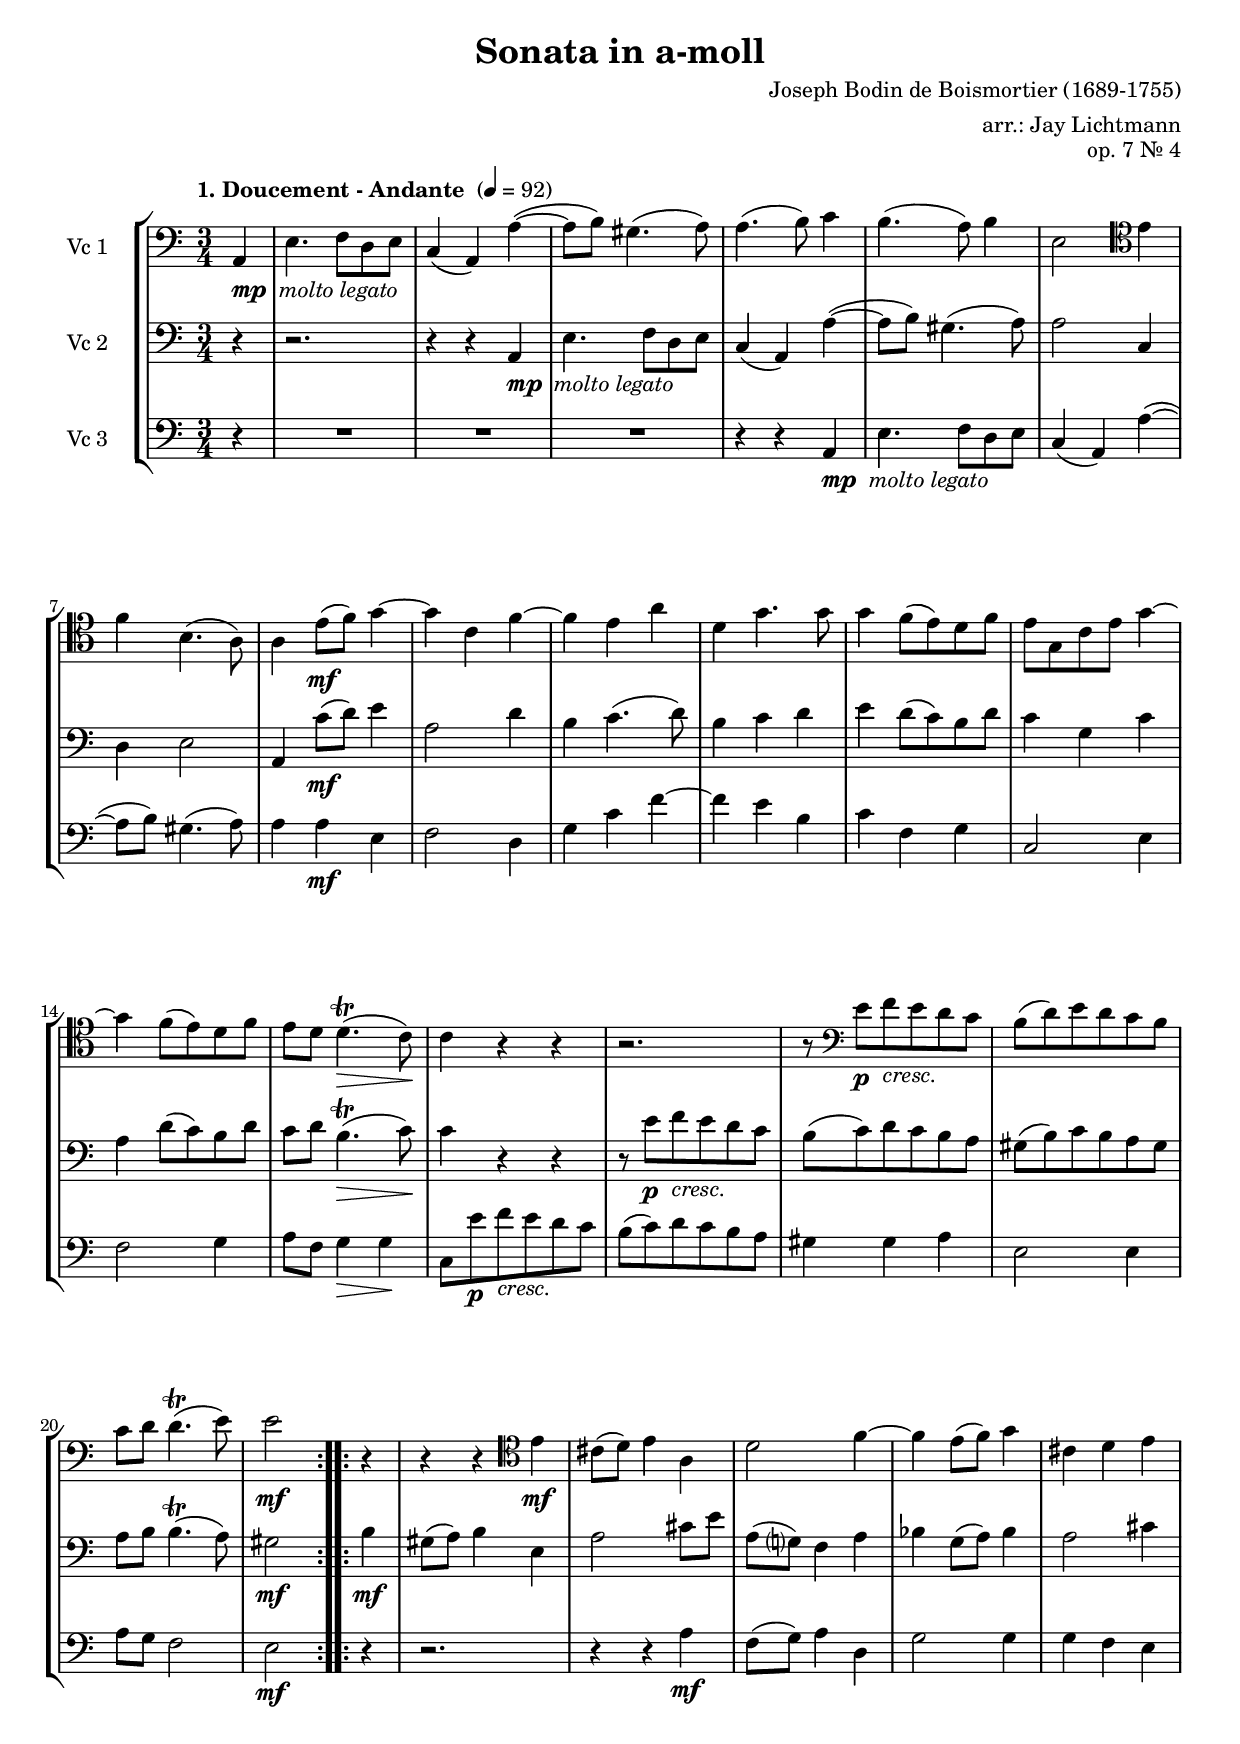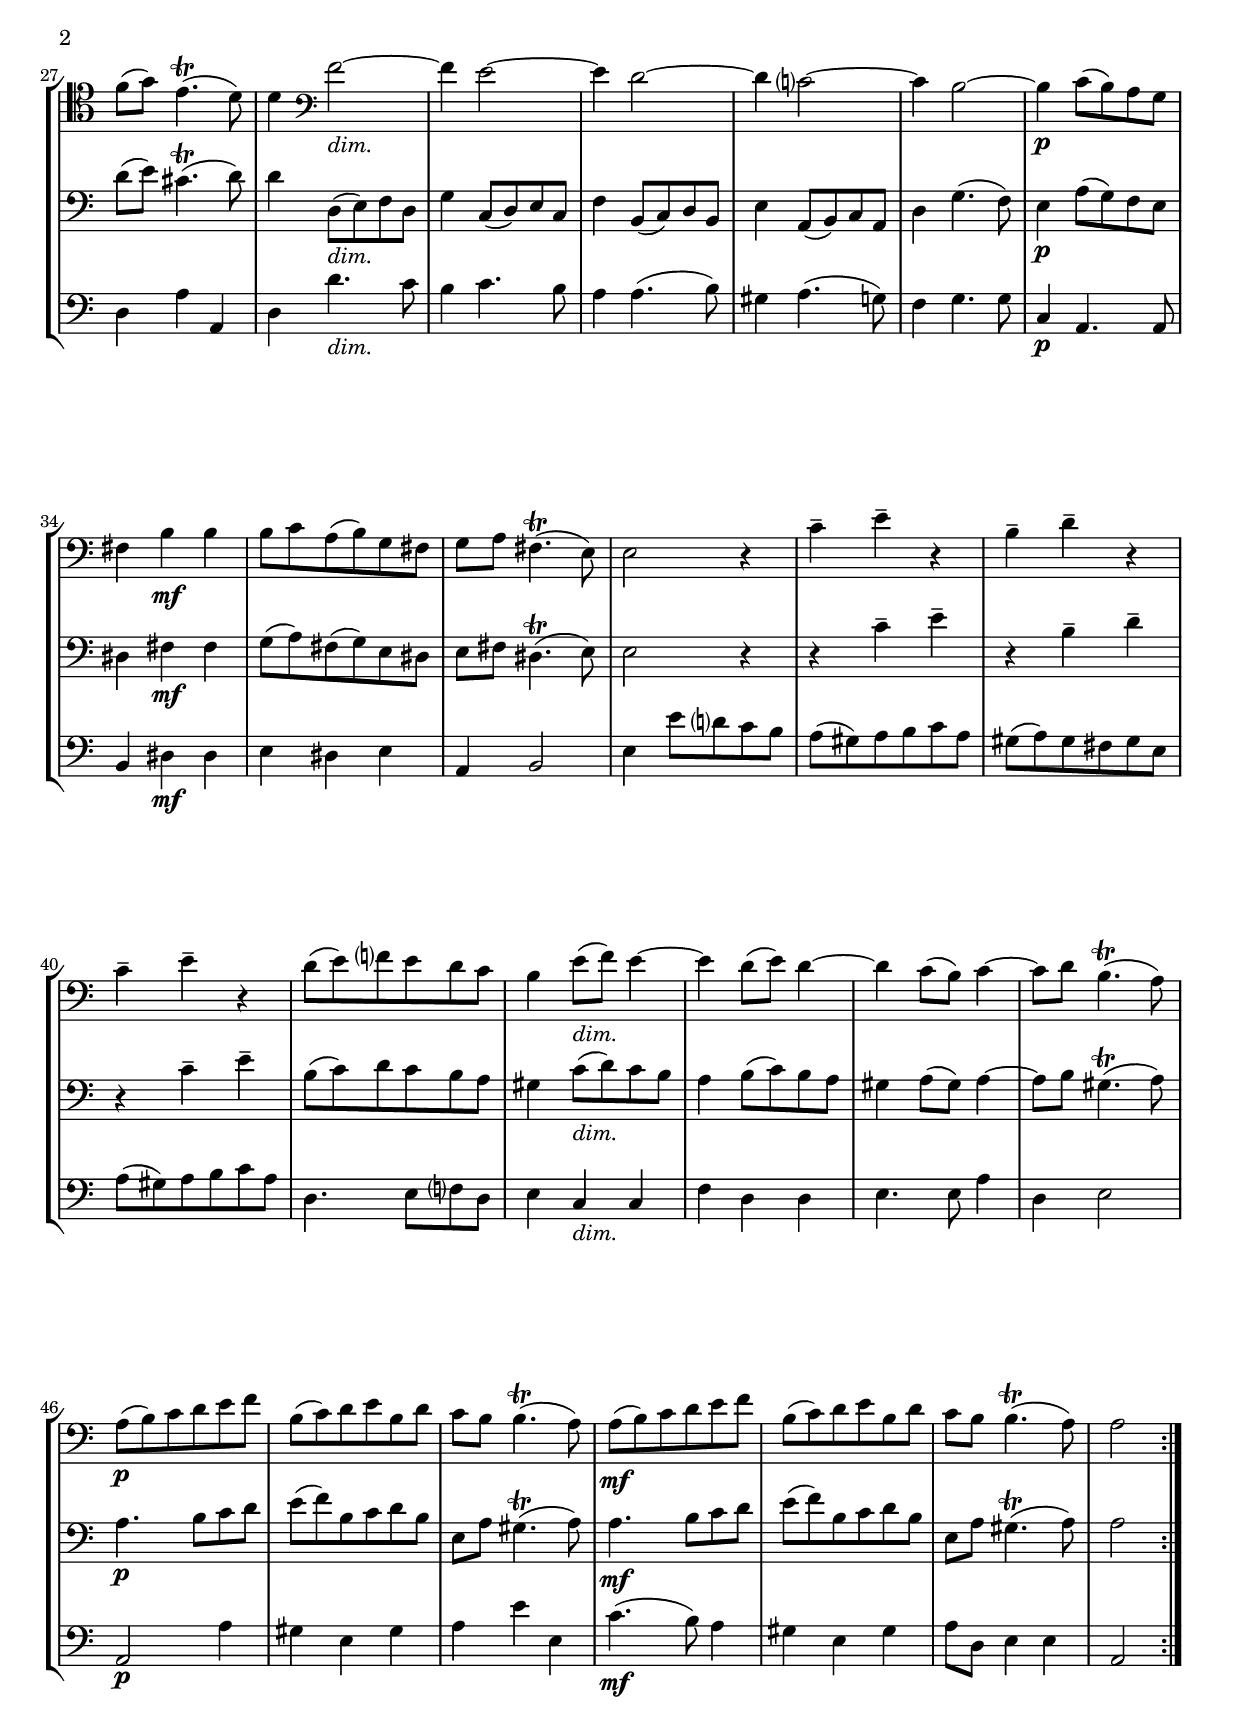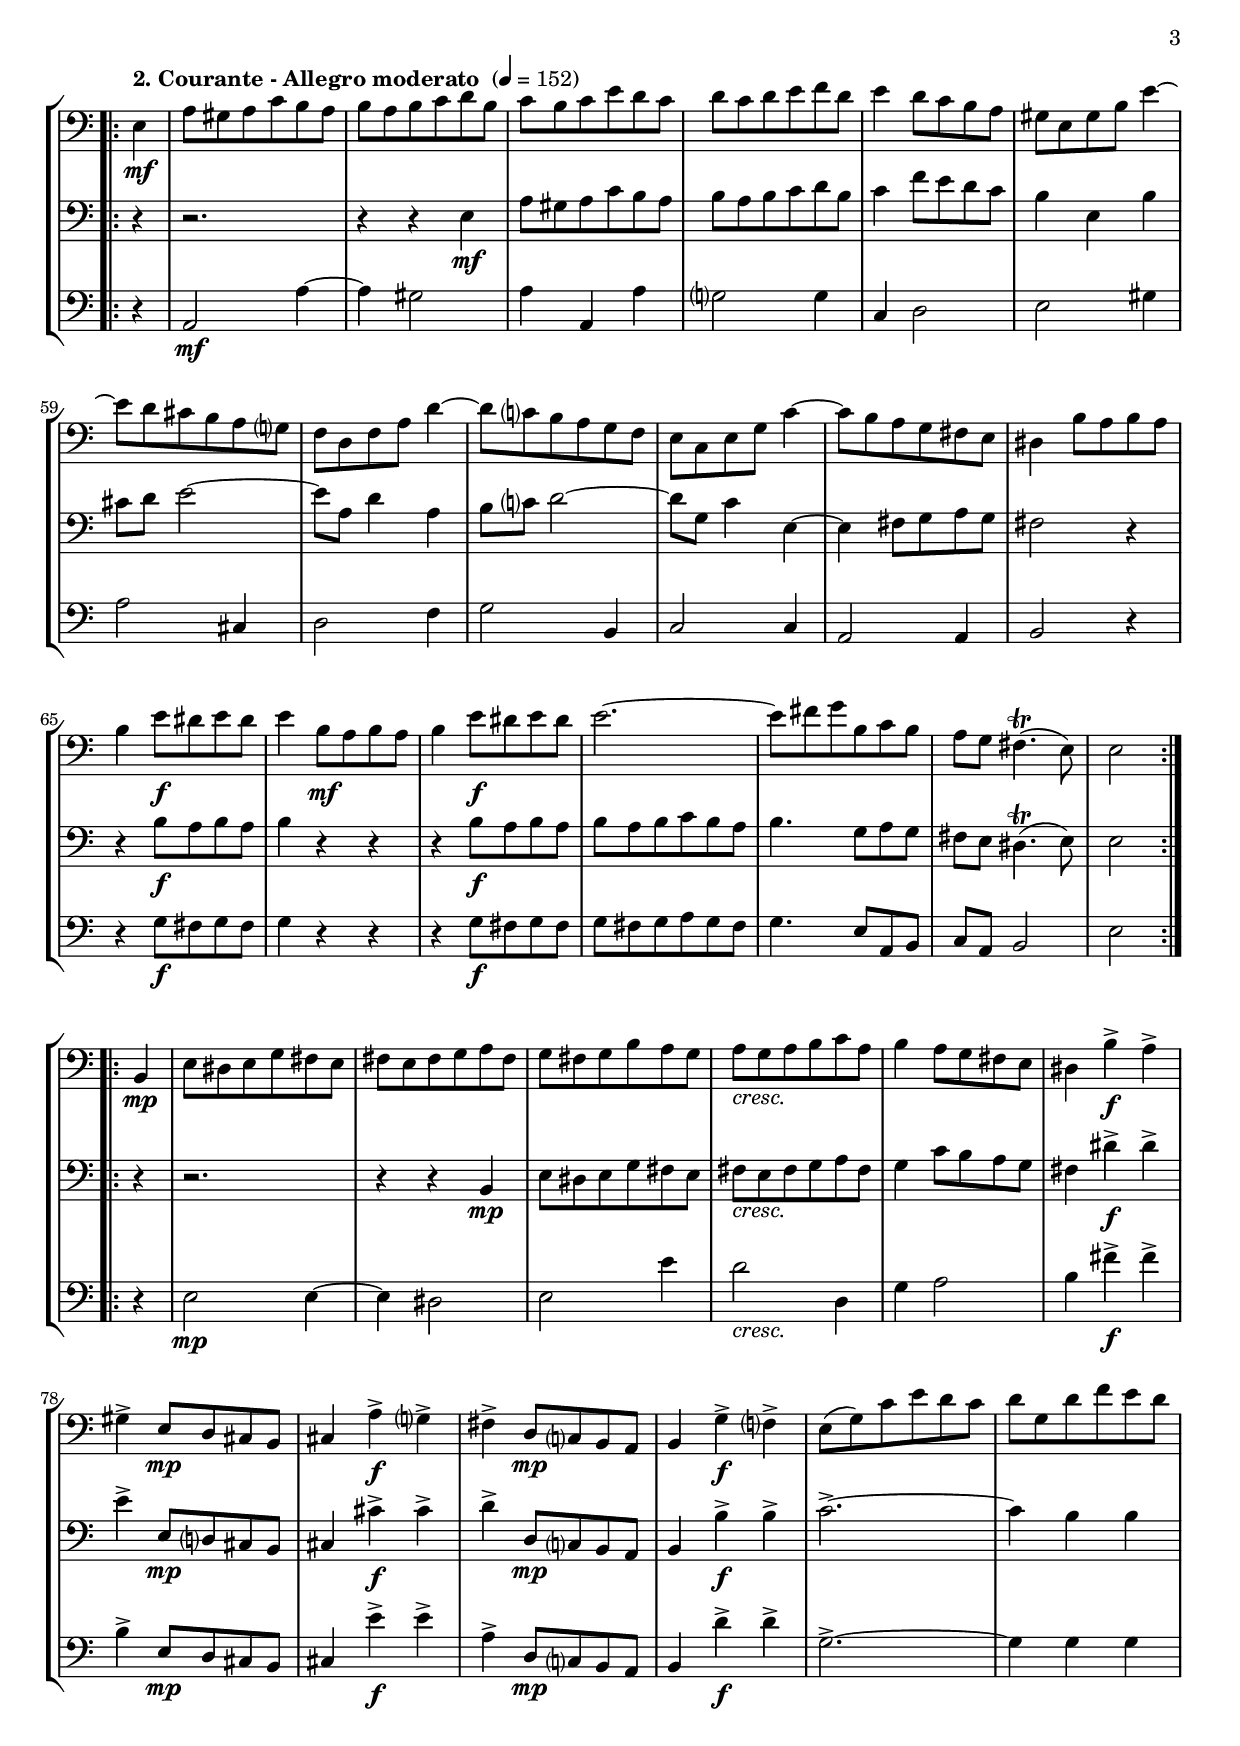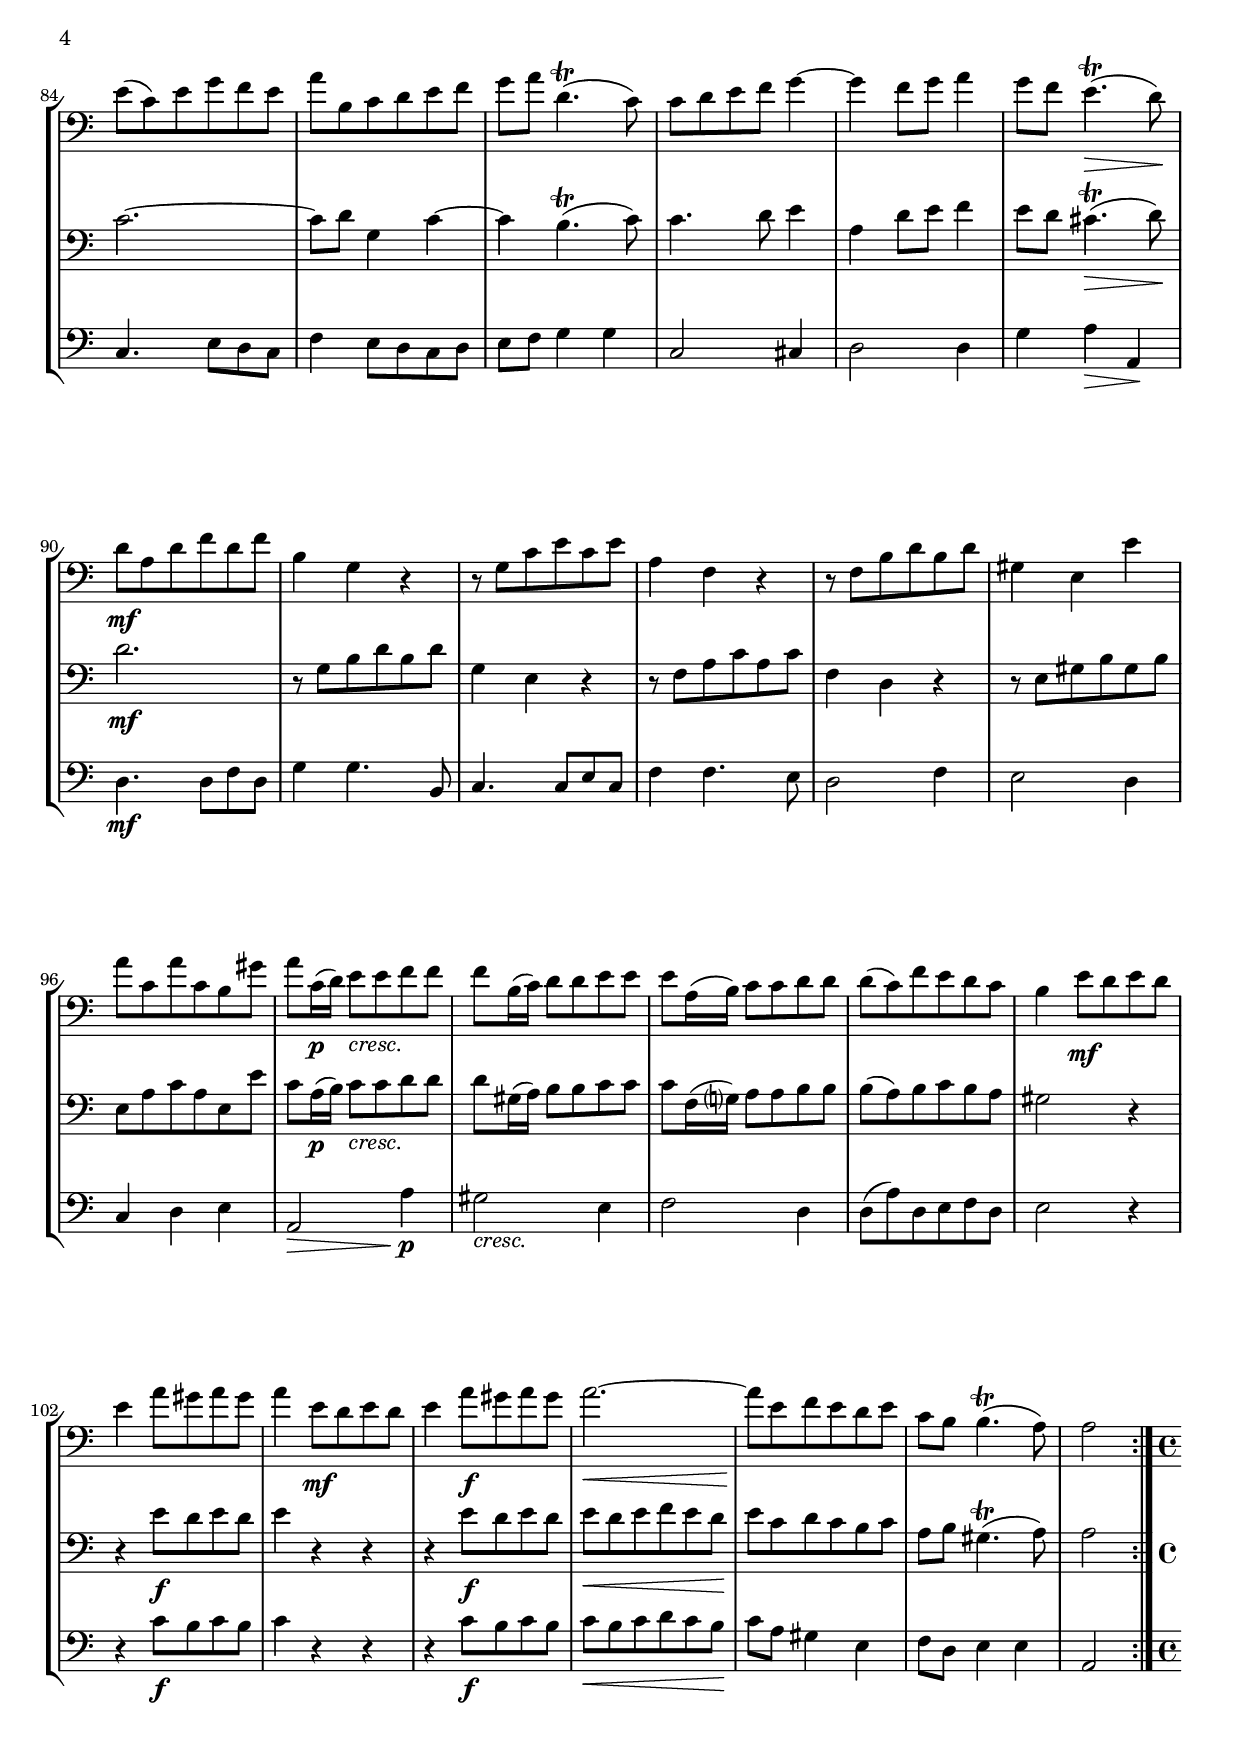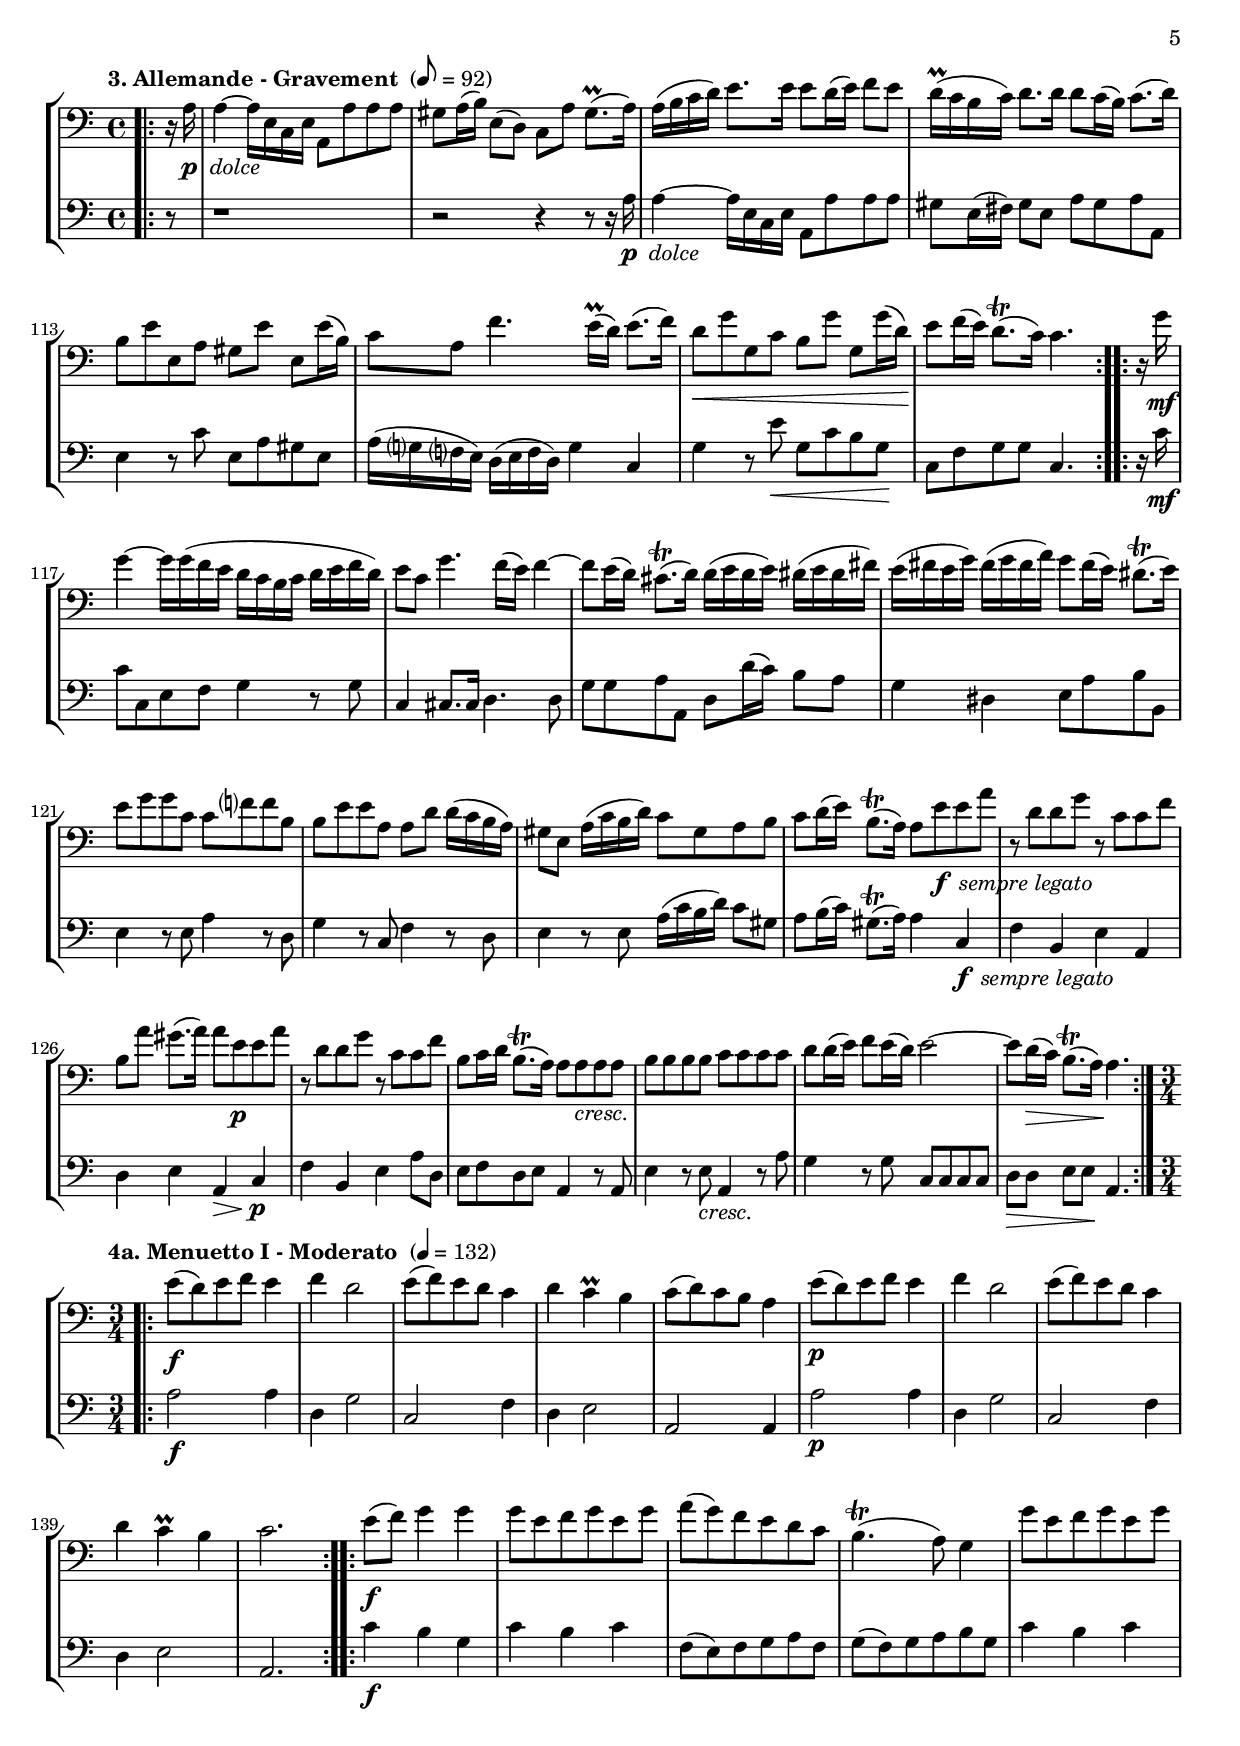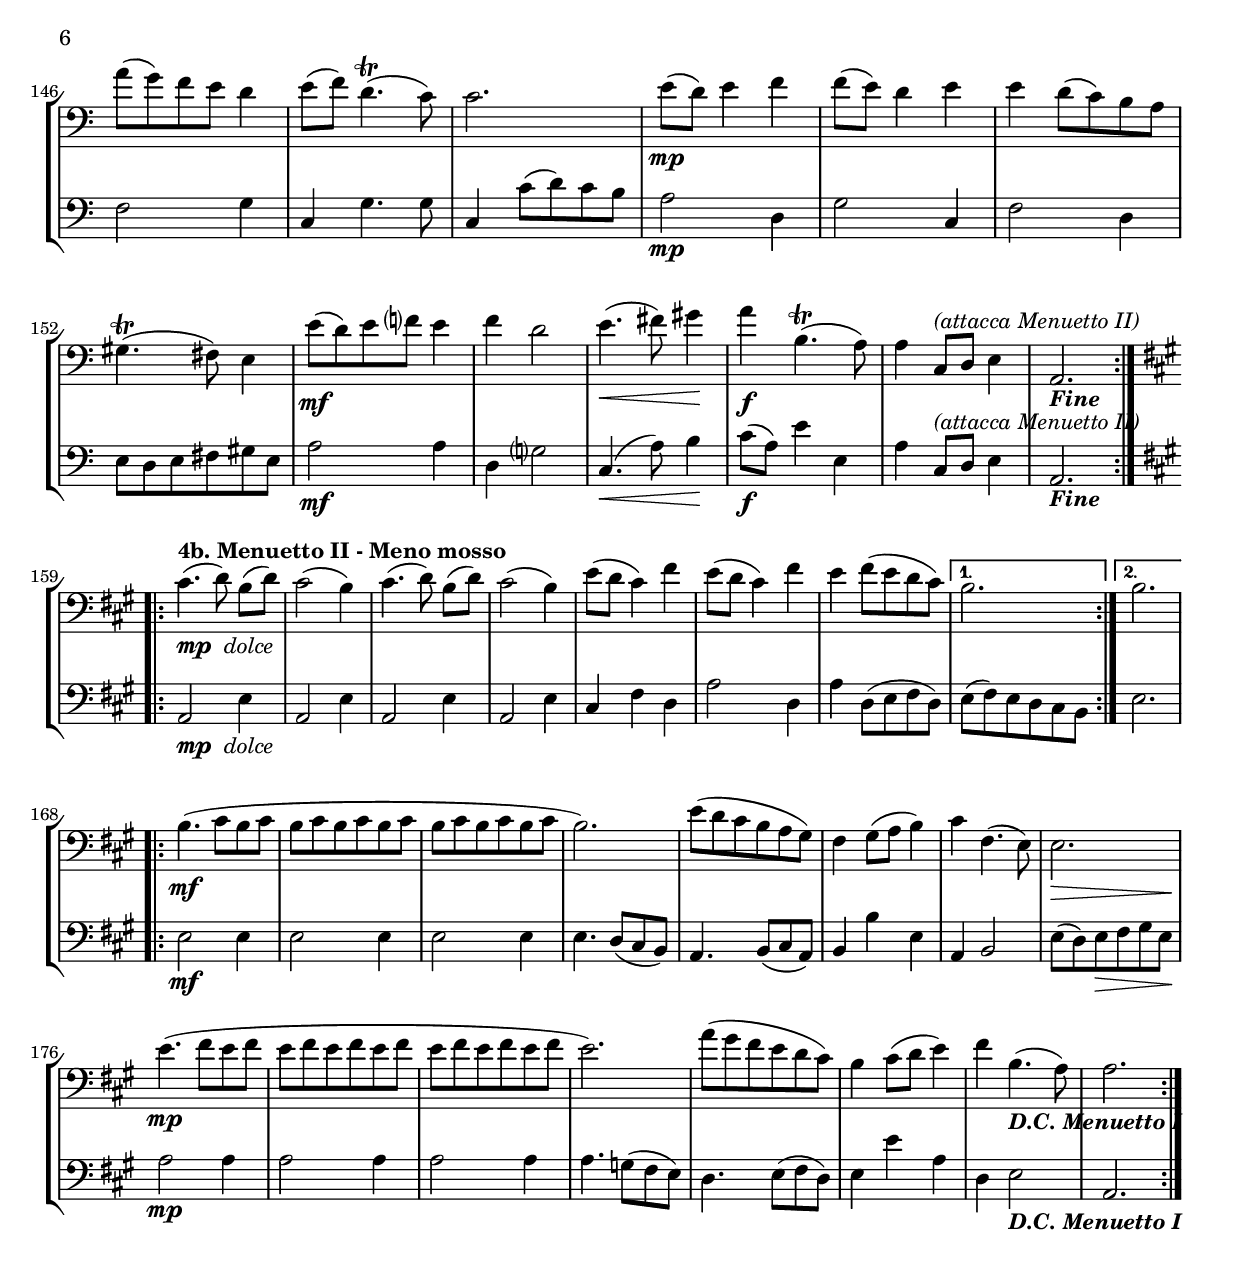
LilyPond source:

\version "2.14.2"
\include "deutsch.ly"

#(set-global-staff-size 19)

\header {
  title = "Sonata in a-moll"
  composer = "Joseph Bodin de Boismortier (1689-1755)"
  arranger = "arr.: Jay Lichtmann"
  opus = "op. 7 Nr. 4"
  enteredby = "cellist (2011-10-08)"
}

voiceconsts = {
 \key a \minor
% \time 4/4
 \clef "bass"
% \clef "tenor"
% \numericTimeSignature
 \compressFullBarRests
}

%minstr = "harpsichord"
%minstr = "clarinet"
%minstr = "accordion"
minstr = "bassoon"

amii  = \markup \italic "(attacca Menuetto II)"
cresc = \markup \italic "cresc."
dcmi  = \markup \bold \italic "D.C. Menuetto I"
dim   = \markup \italic "dim."
fine  = \markup \bold \italic "Fine"
fslg  = \markup { \dynamic f \italic " sempre legato" }
mpdol = \markup { \dynamic mp \italic " dolce" }
mpml  = \markup { \dynamic mp \italic " molto legato" }
pdol  = \markup { \dynamic p \italic " dolce" }
rit   = \markup \italic "rit."

introa = { \time 3/4 \tempo "1. Doucement - Andante " 4=92 }
introb = { \break \tempo "2. Courante - Allegro moderato " 4=152 }
introc = { \pageBreak \time 4/4 \tempo "3. Allemande - Gravement " 8=92 }
introd = { \break \time 3/4 \tempo "4a. Menuetto I - Moderato " 4=132 }
introe = { \break \key a \major \tempo "4b. Menuetto II - Meno mosso" }

va = \relative c {
  \voiceconsts

  \introa
  \repeat volta 2 {
    \partial 4 a4_\mpml
    e'4. f8 d e
    c4( a) a'(~
    a8 h) gis4.( a8)
    a4.( h8) c4
    h4.( a8) h4
    e,2 \clef "tenor" e'4

    f h,4.( a8)
    a4 e'8(\mf f) g4~
    g c, f~
    f e a
    d, g4. g8
    g4 f8( e) d f
    e g, c e g4~

    g f8( e) d f
    e d d4.(\trill\> c8)\!
    c4 r r
    r2.
    r8 \clef "bass" e\p f_\cresc e d c
    h( d) e d c h
    c d d4.(\trill e8)
    e2\mf
  }
  \repeat volta 2 {
    \partial 4 r4
    r r \clef "tenor" e\mf
    cis8( d) e4 a,
    d2 f4~
    f e8( f) g4
    cis, d e
    f8( g) e4.(\trill d8)

    d4 \clef "bass" f2~_\dim
    f4 e2~
    e4 d2~
    d4 c?2~
    c4 h2~
    h4\p c8( h) a g
    fis4 h\mf h

    h8 c a( h) g fis
    g a fis4.(\trill e8)
    e2 r4
    c'-- e-- r
    h-- d-- r
    c-- e-- r

    d8( e) f? e d c
    h4 e8(_\dim f) e4~
    e d8( e) d4~
    d c8( h) c4~
    c8 d h4.(\trill a8)
    a(\p h) c d e f

    h,( c) d e h d
    c h h4.(\trill a8)
    a(\mf h) c d e f
    h,( c) d e h d
    c h h4.(\trill a8)
    a2
  }

  \introb
  \repeat volta 2 {
    \partial 4 e4\mf
    a8 gis a c h a
    h a h c d h
    c h c e d c
    d c d e f d
    e4 d8 c h a
    gis e gis h e4~

    e8 d cis h a g?
    f d f a d4~
    d8 c? h a g f
    e c e g c4~
    c8 h a g fis e
    dis4 h'8 a h a

    h4 e8\f dis e dis
    e4 h8\mf a h a
    h4 e8\f dis e dis
    e2.~
    e8 fis g h, c h
    a g fis4.(\trill e8)
    e2
  }
  \repeat volta 2 {
    \partial 4 h4\mp
    e8 dis e g fis e
    fis e fis g a fis
    g fis g h a g
    a_\cresc g a h c a
    h4 a8 g fis e

    dis4 h'->\f a->
    gis-> e8\mp d cis h
    cis4 a'->\f g?->
    fis-> d8\mp c? h a
    h4 g'->\f f?->
    e8( g) c e d c

    d g, d' f e d
    e( c) e g f e
    a h, c d e f
    g a d,4.(\trill c8)
    c d e f g4~
    g f8 g a4

    g8 f e4.(\trill\> d8)\!
    d\mf a d f d f
    h,4 g r
    r8 g c e c e
    a,4 f r
    r8 f h d h d
    gis,4 e e'

    a8 c, a' c, h gis'
    a c,16(\p d) e8_\cresc e f f
    f h,16( c) d8 d e e
    e a,16( h) c8 c d d
    d( c) f e d c
    h4 e8\mf d e d

    e4 a8 gis a gis
    a4 e8\mf d e d
    e4 a8\f gis a gis
    a2.~\<
    a8\! e f e d e
    c h h4.(\trill a8)
    a2
  }

  \introc
  \repeat volta 2 {
    \partial 8 r16 a_\pdol
    a4~ a16 e c e a,8 a' a a
    gis a16( h) e,8( d) c a' gis8.(\prall a16)
    a( h c d) e8. e16 e8 d16( e) f8[ e]

    d16(\prall c h c) d8. d16 d8 c16( h) c8.( d16)
    h8 e e, a gis[ e'] e, e'16( h)
    c8 a f'4. e16(\prall d) e8.( f16)

    d8\< g g, c h[ g'] g, g'16( d)\!
    e8 f16( e) d8.(\trill c16) c4.
  }
  \repeat volta 2 {
    \partial 8 r16 g'\mf
    g4~ g16 g( f e d c h c d e f d)

    e8 c g'4. f16( e) f4~
    f8 e16( d) cis8.(\trill d16) d( e d e) dis( e dis fis)
    e( fis e g) fis( g fis a) g8 fis16( e) dis8.(\trill e16)

    e8 g g c, c f? f h,
    h e e a, a d d16( c h a)
    gis8 e a16( c h d) c8 gis a h

    c d16( e) h8.(\trill a16) a8 e'_\fslg e a
    r d, d g r c, c f
    h, a' gis8.( a16) a8 e\p e a
    r d, d g r c, c f

    h, c16 d h8.(\trill a16) a8 a_\cresc a a
    h h h h c c c c
    d d16( e) f8 e16( d) e2~
    e8 d16(\> c) h8.(\trill a16)\! a4.
  }

  \introd
  \repeat volta 2 {
    \partial 2. e'8(\f d) e f e4
    f d2
    e8( f) e d c4
    d c\prall h
    c8( d) c h a4
    e'8(\p d) e f e4
    f d2

    e8( f) e d c4
    d c\prall h
    c2.
  }
  \repeat volta 2 {
    e8(\f f) g4 g
    g8 e f g e g
    a( g) f e d c
    h4.(\trill a8) g4

    g'8 e f g e g
    a( g) f e d4
    e8( f) d4.(\trill c8)
    c2.
    e8(\mp d) e4 f
    f8( e) d4 e
    e d8( c) h a

    gis4.(\trill fis8) e4
    e'8(\mf d) e f? e4
    f d2
    e4.(\< fis8) gis4\!
    a\f h,4.(\trill a8)
    a4 c,8^\amii d e4
    a,2._\fine
  }

  \introe
  \repeat volta 2 {
    cis'4.(_\mpdol d8) h[( d])
    cis2( h4)
    cis4.( d8) h[( d])
    cis2( h4)
    e8( d cis4) fis
    e8( d cis4) fis

    e fis8( e d cis)
  }
  \alternative {
    { h2. }
    { h }
  }
  \repeat volta 2 {
    h4.(\mf cis8 h cis
    h cis h cis h cis
    h cis h cis h cis

    h2.)
    e8( d cis h a gis)
    fis4 gis8( a h4)
    cis fis,4.( e8)
    e2.\>
    e'4.(\!\mp fis8 e fis
    e fis e fis e fis

    e fis e fis e fis
    e2.)
    a8( gis fis e d cis)
    h4 cis8( d e4)
    fis h,4.(_\dcmi a8)
    a2.
  }
}

vb = \relative c {
  \voiceconsts

  \time 3/4 \tempo "1. Doucement - Andante " 4=92
  \repeat volta 2 {
    \partial 4 r4
    r2.
    r4 r a4_\mpml
    e'4. f8 d e
    c4( a) a'(~
    a8 h) gis4.( a8)
    a2 c,4
    d e2

    a,4 c'8(\mf d) e4
    a,2 d4
    h c4.( d8)
    h4 c d
    e d8( c) h d
    c4 g c
    a d8( c) h d

    c d h4.(\trill\> c8)\!
    c4 r r
    r8 e\p f_\cresc e d c
    h( c) d c h a
    gis( h) c h a gis
    a h h4.(\trill a8)
    gis2\mf
  }
  \repeat volta 2 {
    \partial 4 h4\mf
    gis!8( a) h4 e,
    a2 cis8 e
    a,( g?) f4 a
    b g8( a) b4
    a2 cis4
    d8( e) cis4.(\trill d8)

    d4 d,8(_\dim e) f d
    g4 c,8( d) e c
    f4 h,8( c) d h
    e4 a,8( h) c a
    d4 g4.( f8)
    e4\p a8( g) f e
    dis4 fis\mf fis

    g8( a) fis( g) e dis
    e fis dis4.(\trill e8)
    e2 r4
    r c'-- e--
    r h-- d--
    r c-- e--

    h8( c) d c h a
    gis4 c8(_\dim d) c h
    a4 h8( c) h a
    gis4 a8( gis) a4~
    a8 h gis4.(\trill a8)
    a4.\p h8 c d

    e( f) h, c d h
    e, a gis4.(\trill a8)
    a4.\mf h8 c d
    e( f) h, c d h
    e, a gis4.(\trill a8)
    a2
  }

  \break \tempo "2. Courante - Allegro moderato " 4=152
  \repeat volta 2 {
    \partial 4 r4
    r2.
    r4 r e\mf
    a8 gis a c h a
    h a h c d h
    c4 f8 e d c
    h4 e, h'

    cis8 d e2~
    e8 a, d4 a
    h8 c? d2~
    d8 g, c4 e,~
    e fis8 g a g
    fis2 r4

    r h8\f a h a
    h4 r r
    r h8\f a h a
    h a h c h a
    h4. g8 a g
    fis e dis4.(\trill e8)
    e2
  }
  \repeat volta 2 {
    \partial 4 r4
    r2.
    r4 r h4\mp
    e8 dis e g fis e
    fis_\cresc e fis g a fis
    g4 c8 h a g

    fis4 dis'->\f dis->
    e-> e,8\mp d? cis h
    cis4 cis'->\f cis->
    d-> d,8\mp c? h a
    h4 h'->\f h->
    c2.~->

    c4 h h
    c2.~
    c8 d g,4 c~
    c h4.(\trill c8)
    c4. d8 e4
    a, d8 e f4
    e8 d cis4.(\trill\> d8)\!

    d2.\mf
    r8 g, h d h d
    g,4 e r
    r8 f a c a c
    f,4 d r
    r8 e gis h gis h
    e, a c a e e'

    c a16(\p h) c8_\cresc c d d
    d gis,16( a) h8 h c c
    c f,16( g?) a8 a h h
    h( a) h c h a
    gis2 r4

    r e'8\f d e d
    e4 r r
    r e8\f d e d
    e\< d e f e d\!
    e c d c h c
    a h gis4.(\trill a8)
    a2
  }
}

vc = \relative c {
  \voiceconsts

  \introa
  \repeat volta 2 {
    \partial 4 r4
    R2.*3
    r4 r a_\mpml
    e'4. f8 d e
    c4( a) a'(~
    a8 h) gis4.( a8)
    a4 a\mf e

    f2 d4
    g c f~
    f e h
    c f, g
    c,2 e4
    f2 g4
    a8 f g4\> g\!

    c,8 e'\p f_\cresc e d c
    h( c) d c h a
    gis4 gis a
    e2 e4
    a8 g f2
    e\mf
  }
  \repeat volta 2 {
    \partial 4 r4
    r2.
    r4 r a\mf
    f8( g) a4 d,
    g2 g4
    g f e
    d a' a,
    d d'4._\dim c8

    h4 c4. h8
    a4 a4.( h8)
    gis4 a4.( g8)
    f4 g4. g8
    c,4\p a4. a8
    h4 dis\mf dis

    e dis e
    a, h2
    e4 e'8 d? c h
    a( gis) a h c a
    gis( a) gis fis gis e
    a( gis) a h c a

    d,4. e8 f? d
    e4 c_\dim c
    f d d
    e4. e8 a4
    d, e2
    a,\p a'4

    gis e gis
    a e' e,
    c'4.(\mf h8) a4
    gis e gis
    a8 d, e4 e
    a,2
  }

  \introb
  \repeat volta 2 {
    \partial 4 r4
    a2\mf a'4~
    a gis2
    a4 a, a'
    g?2 g4
    c, d2
    e gis4

    a2 cis,4
    d2 f4
    g2 h,4
    c2 c4
    a2 a4
    h2 r4
    r g'8\f fis g fis

    g4 r r
    r g8\f fis g fis
    g fis g a g fis
    g4. e8 a, h
    c a h2
    e
    
  }
  \repeat volta 2 {
    \partial 4 r4
    e2\mp e4~
    e dis2
    e e'4
    d2_\cresc d,4
    g a2
    h4 fis'->\f fis->

    h,-> e,8\mp d cis h
    cis4 e'->\f e->
    a,-> d,8\mp c? h a
    h4 d'->\f d->
    g,2.~->
    g4 g g

    c,4. e8 d c
    f4 e8 d c d
    e f g4 g
    c,2 cis4
    d2 d4
    g a\> a,\!

    d4.\mf d8 f d
    g4 g4. h,8
    c4. c8 e c
    f4 f4. e8
    d2 f4
    e2 d4
    c d e

    a,2\> a'4\!\p
    gis2_\cresc e4
    f2 d4
    d8( a') d, e f d
    e2 r4
    r c'8\f h c h

    c4 r r
    r c8\f h c h
    c\< h c d c h\!
    c a gis4 e
    f8 d e4 e
    a,2
  }

  \introc
  \repeat volta 2 {
    \partial 8 r8
    r1
    r2 r4 r8 r16 a'_\pdol
    a4~ a16 e c e a,8 a' a a

    gis e16( fis) gis8 e a gis a a,
    e'4 r8 c' e, a gis e
    a16( g? f? e) d( e f d) g4 c,

    g' r8 e'\< g, c h g\!
    c, f g g c,4.
  }
  \repeat volta 2 {
    \partial 8 r16 c'\mf
    c8 c, e f g4 r8 g

    c,4 cis8. cis16 d4. d8
    g g a a, d d'16( c) h8 a
    g4 dis e8 a h h,

    e4 r8 e a4 r8 d,
    g4 r8 c, f4 r8 d
    e4 r8 e a16( c h d) c8 gis

    a h16( c) gis8.(\trill a16) a4 c,_\fslg
    f h, e a,
    d e a,\> c\!\p
    f h, e a8 d,

    e f d e a,4 r8 a
    e'4 r8 e_\cresc a,4 r8 a'
    g4 r8 g c, c c c
    d\> d e[ e]\! a,4.
  }

  \introd
  \repeat volta 2 {
    \partial 2. a'2\f a4
    d, g2
    c, f4
    d e2
    a,2 a4
    a'2\p a4
    d, g2

    c, f4
    d e2
    a,2.
  }
  \repeat volta 2 {
    c'4\f h g
    c h c
    f,8( e) f g a f
    g( f) g a h g

    c4 h c
    f,2 g4
    c, g'4. g8
    c,4 c'8( d) c h
    a2\mp d,4
    g2 c,4
    f2 d4

    e8 d e fis gis e
    a2\mf a4
    d, g?2
    c,4.(\< a'8) h4\!
    c8(\f a) e'4 e,
    a c,8^\amii d e4
    a,2._\fine
  }

  \introe
  \repeat volta 2 {
    a2_\mpdol e'4
    a,2 e'4
    a,2 e'4
    a,2 e'4
    cis fis d
    a'2 d,4

    a' d,8( e fis d)
  }
  \alternative {
    { e( fis) e d cis h }
    { e2. }
  }
  \repeat volta 2 {
    e2\mf e4
    e2 e4
    e2 e4

    e4. d8( cis h)
    a4. h8( cis a)
    h4 h' e,
    a, h2
    e8( d) e\> fis gis e\!
    a2\mp a4

    a2 a4
    a2 a4
    a4. g8( fis e)
    d4. e8( fis d)
    e4 e' a,
    d, e2_\dcmi
    a,2.
  }
}


music = \new StaffGroup <<
      \new Staff {
	\set Staff.midiInstrument = \minstr
	\set Staff.instrumentName = #"Vc 1"
	\transpose a a { \va }
      }

      \new Staff {
	\set Staff.midiInstrument = \minstr
	\set Staff.instrumentName = #"Vc 2"
	\transpose a a { \vb }
      }

      \new Staff {
	\set Staff.midiInstrument = \minstr
	\set Staff.instrumentName = #"Vc 3"
	\transpose a a { \vc }
      }
>>

\book {
  \score {
    \music
    \layout {}
  }

  \score {
    \unfoldRepeats \music

    \midi {
      \context {
        \Score
%        tempoWholesPerMinute = #(ly:make-moment 92 8)
      }
    }
  }
}
